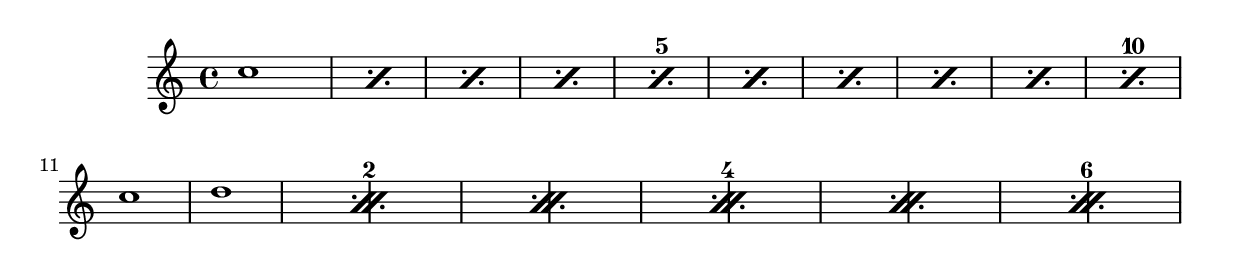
%% DO NOT EDIT this file manually; it is automatically
%% generated from LSR http://lsr.dsi.unimi.it
%% Make any changes in LSR itself, or in Documentation/snippets/new/ ,
%% and then run scripts/auxiliar/makelsr.py
%%
%% This file is in the public domain.
\version "2.14.0"

\header {
  lsrtags = "repeats, tweaks-and-overrides"

%% Translation of GIT committish: 70f5f30161f7b804a681cd080274bfcdc9f4fe8c
  texidoces = "
Se pueden mostrar los contadores de las repeticiones del tipo
porcentaje a intervalos regulares mediante el establecimiento de
la propiedad de contexto @code{repeatCountVisibility}.

"
  doctitlees = "Visibilidad del contador de repeticiones de tipo porcentaje"


%% Translation of GIT committish: 0a868be38a775ecb1ef935b079000cebbc64de40
  texidocde = "
Prozentwiederholungszähler können in regelmäßigen Intervallen angezeigt
werden, indem man die Eigenschaft @code{repeatCountVisibility} beeinflusst.
"
  doctitlede = "Sichtbarkeit von Prozent-Wiederholungen"

%% Translation of GIT committish: a5bde6d51a5c88e952d95ae36c61a5efc22ba441
  texidocfr = "
Le numéro de mesure répétée sera imprimé à intervalle régulier si vous
déterminez la propriété de contexte @code{repeatCountVisibility}.

"
  doctitlefr = "Affichage du numéro de répétition en pourcent"


  texidoc = "
Percent repeat counters can be shown at regular intervals by setting
the context property @code{repeatCountVisibility}.

"
  doctitle = "Percent repeat count visibility"
} % begin verbatim

\relative c'' {
  \set countPercentRepeats = ##t
  \set repeatCountVisibility = #(every-nth-repeat-count-visible 5)
  \repeat percent 10 { c1 } \break
  \set repeatCountVisibility = #(every-nth-repeat-count-visible 2)
  \repeat percent 6 { c1 d1 }
}
